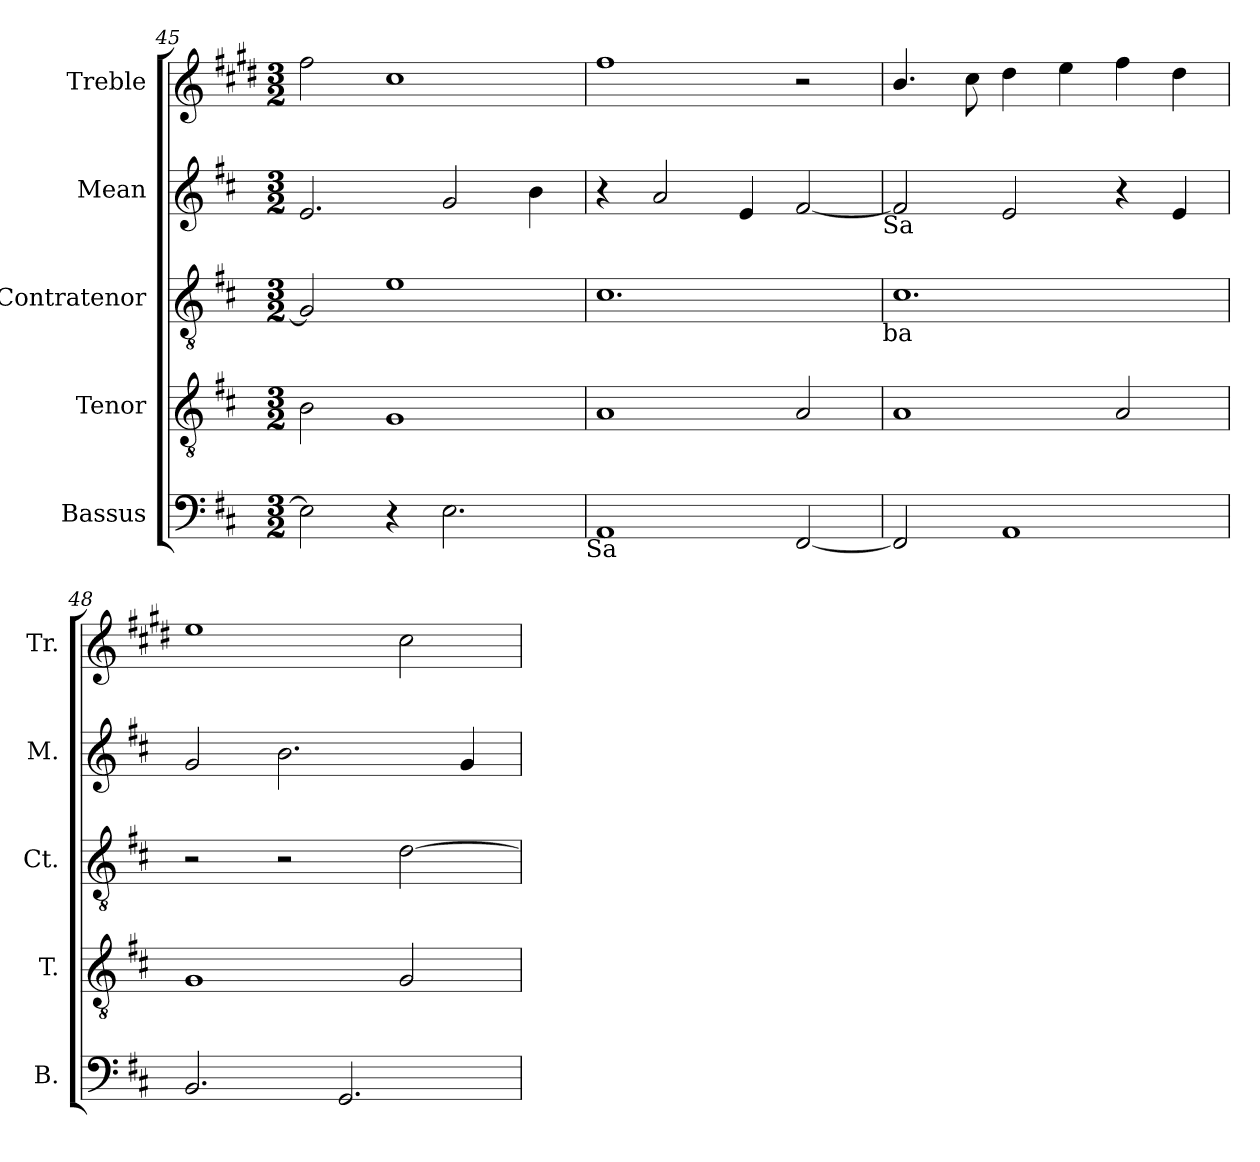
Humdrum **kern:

**kern	**kern	**kern	**kern	**kern
*part5	*part4	*part3	*part2	*part1
*staff5	*staff4	*staff3	*staff2	*staff1
*I"Bassus	*I"Tenor	*I"Contratenor	*I"Mean	*I"Treble
*I'B.	*I'T.	*I'Ct.	*I'M.	*I'Tr.
*clefF4	*clefGv2	*clefGv2	*clefG2	*clefG2
*ITrd7c12	*	*	*	*ITrd1c2
*k[f#c#]	*k[f#c#]	*k[f#c#]	*k[f#c#]	*k[f#c#]
*D:	*D:	*D:	*D:	*D:
*M3/2	*M3/2	*M3/2	*M3/2	*M3/2
=45	=45	=45	=45	=45
2EE\]	2B\	2G/]	2.e/	2ee\
4r	1G	1e	.	1b
2.EE\	.	.	2g/	.
.	.	.	4b\	.
!LO:TX:b:t=Sa	!	!	!	!
=46	=46	=46	=46	=46
1AAA	1A	1.c#	4r	1ee
.	.	.	2a/	.
.	.	.	4e/	.
[<2FFF#/	2A/	.	[<2f#/	2r
!	!	!	!LO:TX:b:t=Sa	!
!	!	!LO:TX:b:t=ba	!	!
!!LO:LB:g=z
=47	=47	=47	=47	=47
2FFF#/]	1A	1.c#	2f#/]	4.a/
.	.	.	.	8b\
1AAA	.	.	2e/	4cc#\
.	.	.	.	4dd\
.	2A/	.	4r	4ee\
.	.	.	4e/	4cc#\
=48	=48	=48	=48	=48
2.BBB/	1G	2r	2g/	1dd
.	.	2r	2.b\	.
2.GGG/	.	.	.	.
.	2G/	[>2d\	.	2b\
.	.	.	4g/	.
=	=	=	=	=
*-	*-	*-	*-	*-
